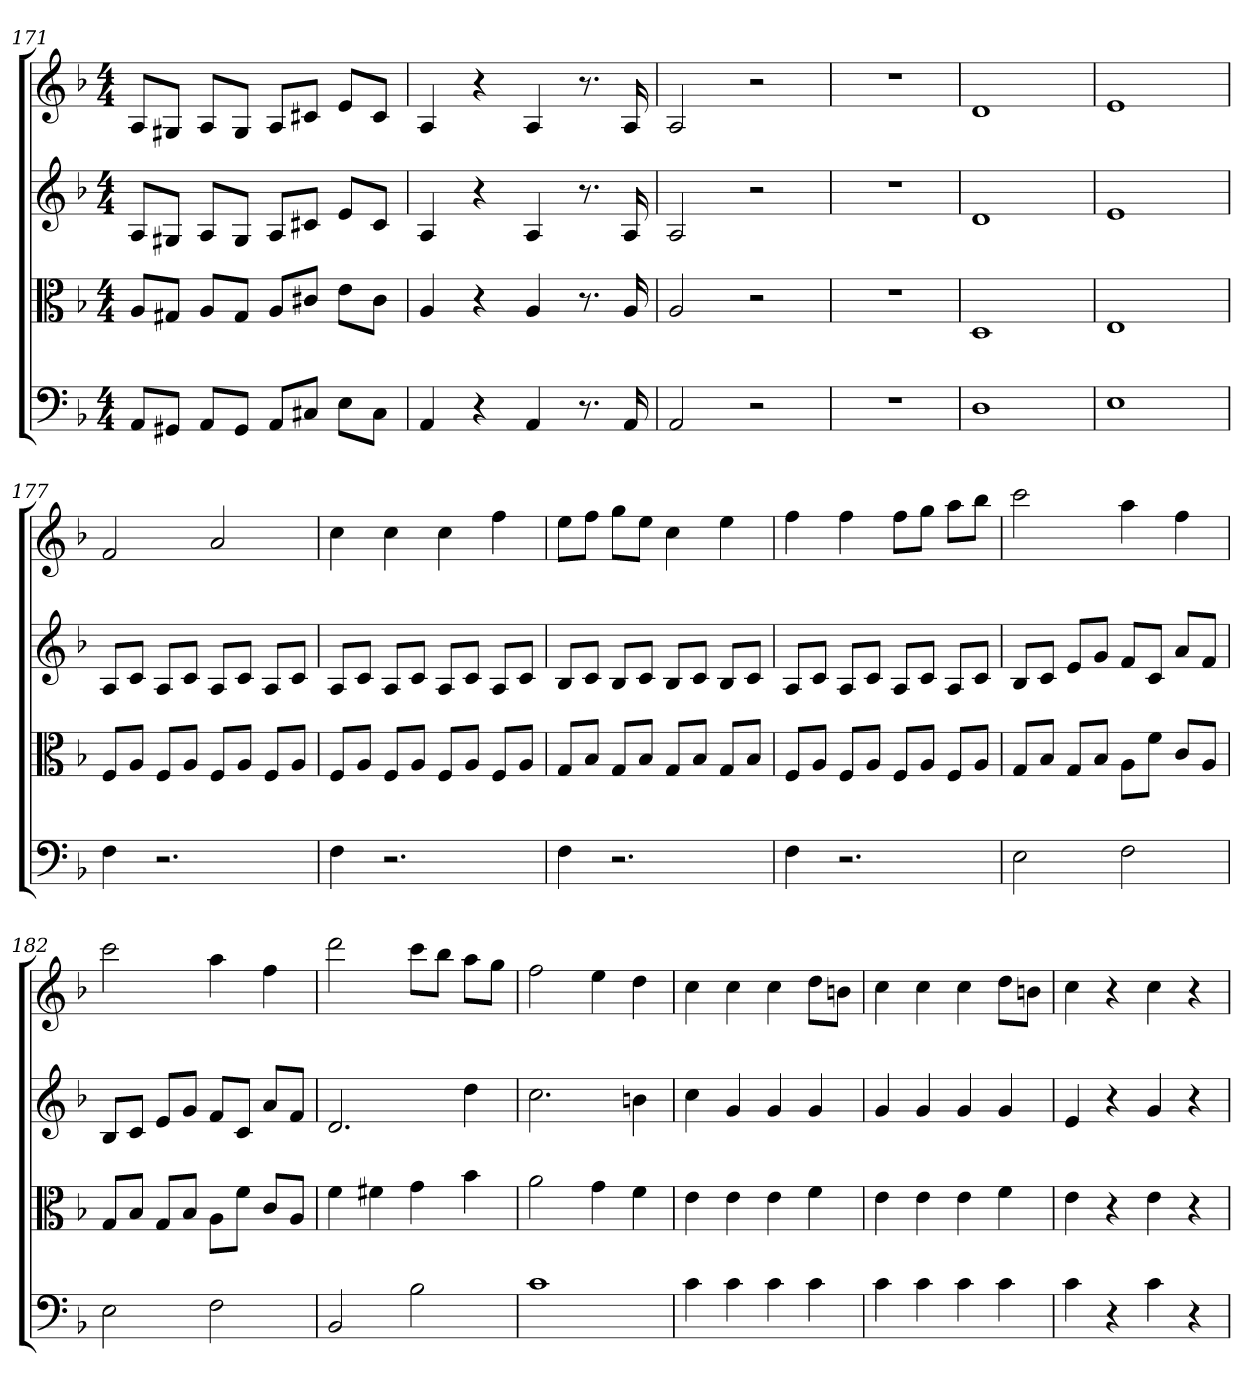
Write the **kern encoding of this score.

**kern	**kern	**kern	**kern
*part4	*part3	*part2	*part1
*staff4	*staff3	*staff2	*staff1
*clefF4	*clefC3	*	*
*k[b-]	*k[b-]	*k[b-]	*k[b-]
*F:	*F:	*F:	*F:
*M4/4	*M4/4	*M4/4	*M4/4
=171	=171	=171	=171
8AA/L	8A/L	8AL	8AL
8GG#X/J	8G#X/J	8G#XJ	8G#XJ
8AA/L	8A/L	8AL	8AL
8GG#/J	8G#/J	8G#J	8G#J
8AA/L	8A/L	8AL	8AL
8C#X/J	8c#X/J	8c#XJ	8c#XJ
8E\L	8e\L	8eL	8eL
8C#\J	8c#\J	8c#J	8c#J
=172	=172	=172	=172
4AA	4A	4A	4A
4r	4r	4r	4r
4AA	4A	4A	4A
8.r	8.r	8.r	8.r
16AA	16A	16A	16A
=173	=173	=173	=173
2AA	2A	2A	2A
2r	2r	2r	2r
=174	=174	=174	=174
1r	1r	1r	1r
=175	=175	=175	=175
1D	1D	1d	1d
=176	=176	=176	=176
1E	1E	1e	1e
=177	=177	=177	=177
4F	8F/L	8AL	2f
.	8A/J	8cJ	.
2.r	8F/L	8AL	.
.	8A/J	8cJ	.
.	8F/L	8AL	2a
.	8A/J	8cJ	.
.	8F/L	8AL	.
.	8A/J	8cJ	.
=178	=178	=178	=178
4F	8F/L	8AL	4cc
.	8A/J	8cJ	.
2.r	8F/L	8AL	4cc
.	8A/J	8cJ	.
.	8F/L	8AL	4cc
.	8A/J	8cJ	.
.	8F/L	8AL	4ff
.	8A/J	8cJ	.
=179	=179	=179	=179
4F	8G/L	8B-L	8eeL
.	8B-/J	8cJ	8ffJ
2.r	8G/L	8B-L	8ggL
.	8B-/J	8cJ	8eeJ
.	8G/L	8B-L	4cc
.	8B-/J	8cJ	.
.	8G/L	8B-L	4ee
.	8B-/J	8cJ	.
=180	=180	=180	=180
4F	8F/L	8AL	4ff
.	8A/J	8cJ	.
2.r	8F/L	8AL	4ff
.	8A/J	8cJ	.
.	8F/L	8AL	8ffL
.	8A/J	8cJ	8ggJ
.	8F/L	8AL	8aaL
.	8A/J	8cJ	8bb-J
=181	=181	=181	=181
2E	8G/L	8B-L	2ccc
.	8B-/J	8cJ	.
.	8G/L	8eL	.
.	8B-/J	8gJ	.
2F	8A\L	8fL	4aa
.	8f\J	8cJ	.
.	8c/L	8aL	4ff
.	8A/J	8fJ	.
=182	=182	=182	=182
2E	8G/L	8B-L	2ccc
.	8B-/J	8cJ	.
.	8G/L	8eL	.
.	8B-/J	8gJ	.
2F	8A\L	8fL	4aa
.	8f\J	8cJ	.
.	8c/L	8aL	4ff
.	8A/J	8fJ	.
=183	=183	=183	=183
2BB-	4f	2.d	2ddd
.	4f#X	.	.
2B-	4g	.	8cccL
.	.	.	8bb-J
.	4b-	4dd	8aaL
.	.	.	8ggJ
=184	=184	=184	=184
1c	2a	2.cc	2ff
.	4g	.	4ee
.	4f	4bn	4dd
=185	=185	=185	=185
4c	4e	4cc	4cc
4c	4e	4g	4cc
4c	4e	4g	4cc
4c	4f	4g	8ddL
.	.	.	8bnJ
=186	=186	=186	=186
4c	4e	4g	4cc
4c	4e	4g	4cc
4c	4e	4g	4cc
4c	4f	4g	8ddL
.	.	.	8bnJ
=187	=187	=187	=187
4c	4e	4e	4cc
4r	4r	4r	4r
4c	4e	4g	4cc
4r	4r	4r	4r
=	=	=	=
*-	*-	*-	*-
